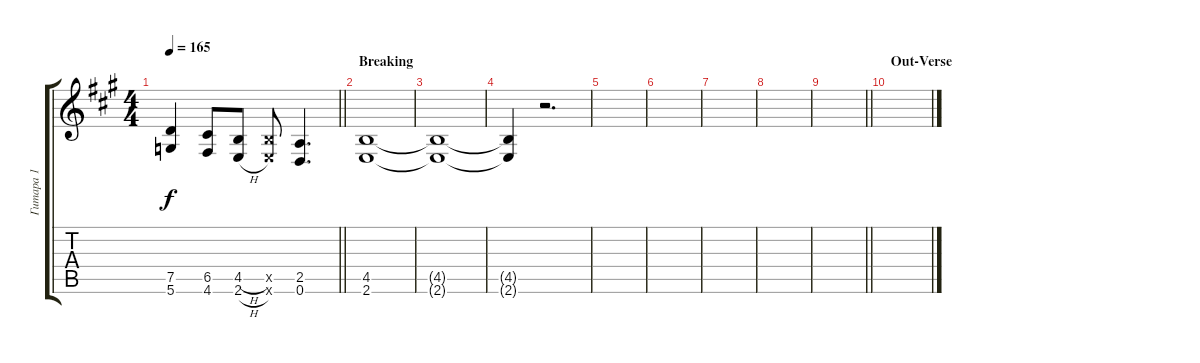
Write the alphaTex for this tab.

\track ("Гитара 1" "Гитара 1") {instrument distortionguitar}
\staff {score tabs}
\tuning (D4 A3 F3 C3 G2 D2) {hide}
\ts (4 4)
\tempo 165
\clef g2
\barLineRight lightlight
\ks f#minor
(7.5 5.6).4{dy f} (6.5 4.6).8 (4.5{h} 2.6{h}).8 (4.5{x} 2.6{x}).8 (2.5 0.6).4{d} |
\section ("" "Breaking")
(4.5 2.6).1 |
(4.5{t} 2.6{t}).1 |
(4.5{t} 2.6{t}).4 r.2{d} |
|
|
|
|
\barLineRight lightlight
|
\section ("" "Out-Verse")
